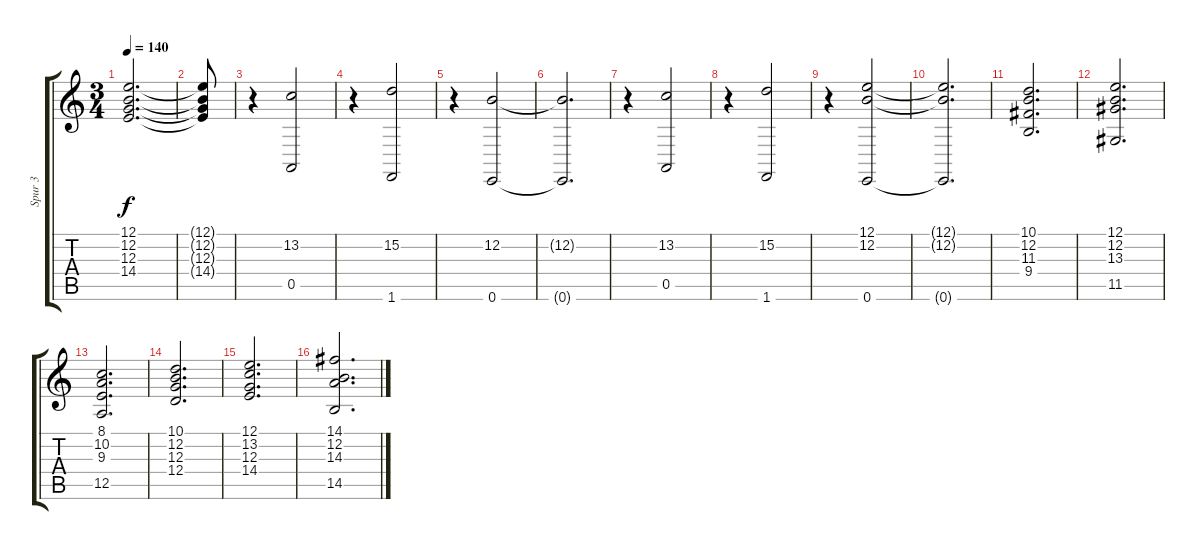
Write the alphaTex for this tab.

\track ("Spur 3" "Spur 3") {instrument stringensemble1}
\staff {score tabs}
\tuning (E4 B3 G3 D3 A2 E2) {hide}
\ts (3 4)
\tempo 140
\clef g2
\ks c
(12.1 12.2 12.3 14.4).2{d dy f} |
(12.1{t} 12.2{t} 12.3{t} 14.4{t}).8 |
r.4 (13.2 0.5).2 |
r.4 (15.2 1.6).2 |
r.4 (12.2 0.6).2 |
(12.2{t} 0.6{t}).2{d} |
r.4 (13.2 0.5).2 |
r.4 (15.2 1.6).2 |
r.4 (12.1 12.2 0.6).2 |
(12.1{t} 12.2{t} 0.6{t}).2{d} |
(10.1 12.2 11.3 9.4).2{d} |
(12.1 12.2 13.3 11.5).2{d} |
(8.1 10.2 9.3 12.5).2{d} |
(10.1 12.2 12.3 12.4).2{d} |
(12.1 13.2 12.3 14.4).2{d} |
(14.1 12.2 14.3 14.5).2{d}
